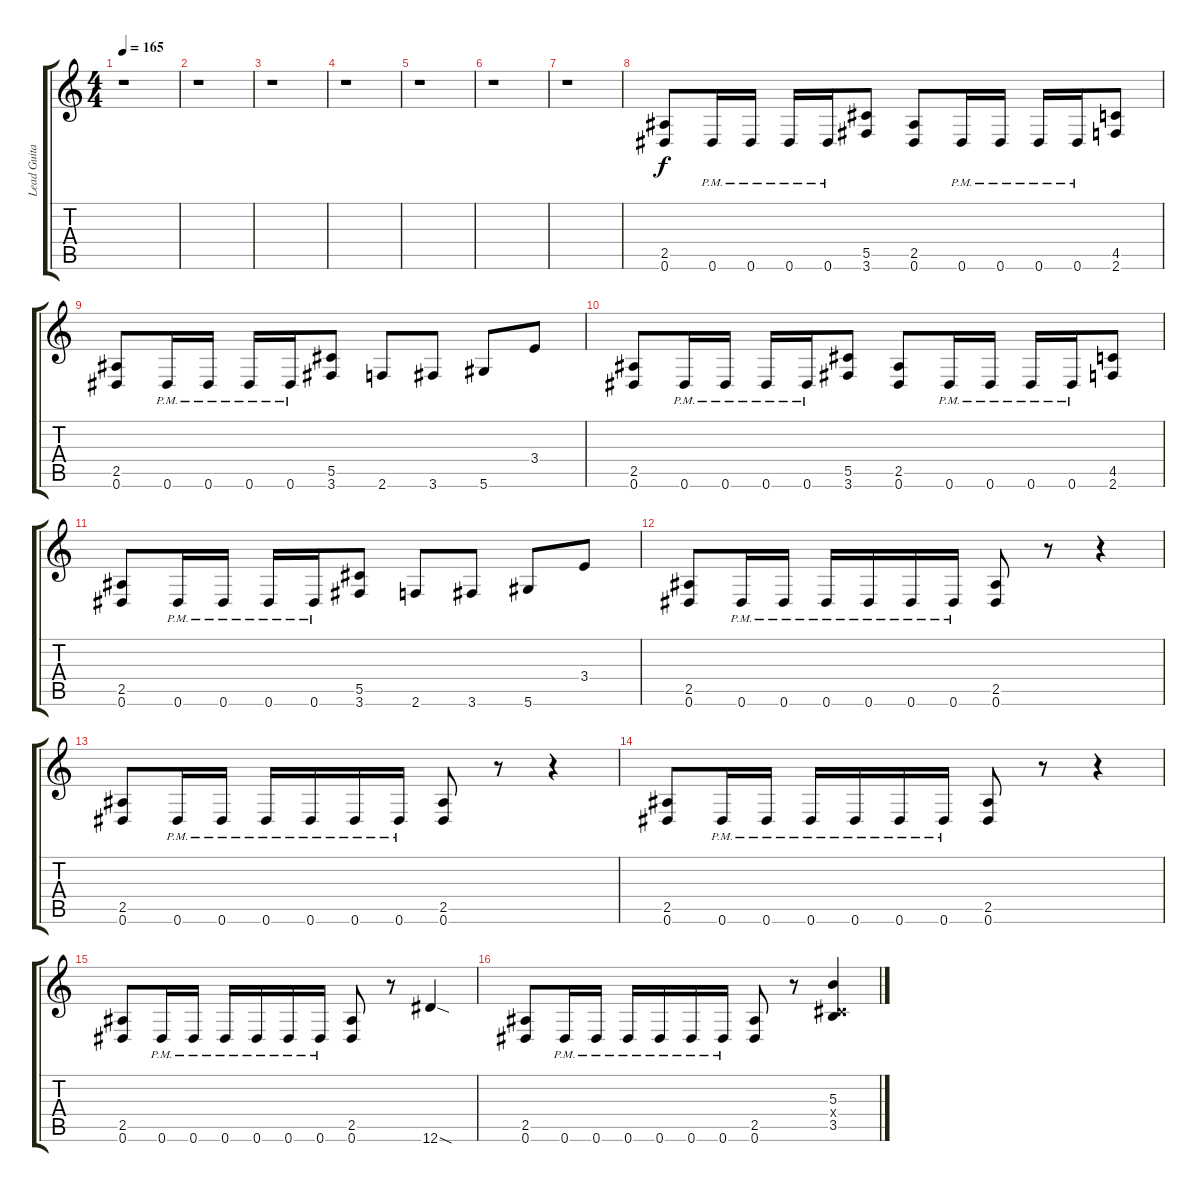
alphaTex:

\track ("Lead Guitar (Overdrive)" "Lead Guita") {instrument overdrivenguitar}
\staff {score tabs}
\tuning (Eb4 Bb3 Gb3 Db3 Ab2 Eb2) {hide}
\ts (4 4)
\tempo 165
\clef g2
\ks c
r.1{dy f} |
r.1 |
r.1 |
r.1 |
r.1 |
r.1 |
r.1 |
(2.5 0.6).8 0.6{pm}.16 0.6{pm}.16 0.6{pm}.16 0.6{pm}.16 (5.5 3.6).8 (2.5 0.6).8 0.6{pm}.16 0.6{pm}.16 0.6{pm}.16 0.6{pm}.16 (4.5 2.6).8 |
(2.5 0.6).8 0.6{pm}.16 0.6{pm}.16 0.6{pm}.16 0.6{pm}.16 (5.5 3.6).8 2.6.8 3.6.8 5.6.8 3.4.8 |
(2.5 0.6).8 0.6{pm}.16 0.6{pm}.16 0.6{pm}.16 0.6{pm}.16 (5.5 3.6).8 (2.5 0.6).8 0.6{pm}.16 0.6{pm}.16 0.6{pm}.16 0.6{pm}.16 (4.5 2.6).8 |
(2.5 0.6).8 0.6{pm}.16 0.6{pm}.16 0.6{pm}.16 0.6{pm}.16 (5.5 3.6).8 2.6.8 3.6.8 5.6.8 3.4.8 |
(2.5 0.6).8 0.6{pm}.16 0.6{pm}.16 0.6{pm}.16 0.6{pm}.16 0.6{pm}.16 0.6{pm}.16 (2.5 0.6).8 r.8 r.4 |
(2.5 0.6).8 0.6{pm}.16 0.6{pm}.16 0.6{pm}.16 0.6{pm}.16 0.6{pm}.16 0.6{pm}.16 (2.5 0.6).8 r.8 r.4 |
(2.5 0.6).8 0.6{pm}.16 0.6{pm}.16 0.6{pm}.16 0.6{pm}.16 0.6{pm}.16 0.6{pm}.16 (2.5 0.6).8 r.8 r.4 |
(2.5 0.6).8 0.6{pm}.16 0.6{pm}.16 0.6{pm}.16 0.6{pm}.16 0.6{pm}.16 0.6{pm}.16 (2.5 0.6).8 r.8 12.6{sod}.4 |
(2.5 0.6).8 0.6{pm}.16 0.6{pm}.16 0.6{pm}.16 0.6{pm}.16 0.6{pm}.16 0.6{pm}.16 (2.5 0.6).8 r.8 (5.3 0.4{x} 3.5).4
